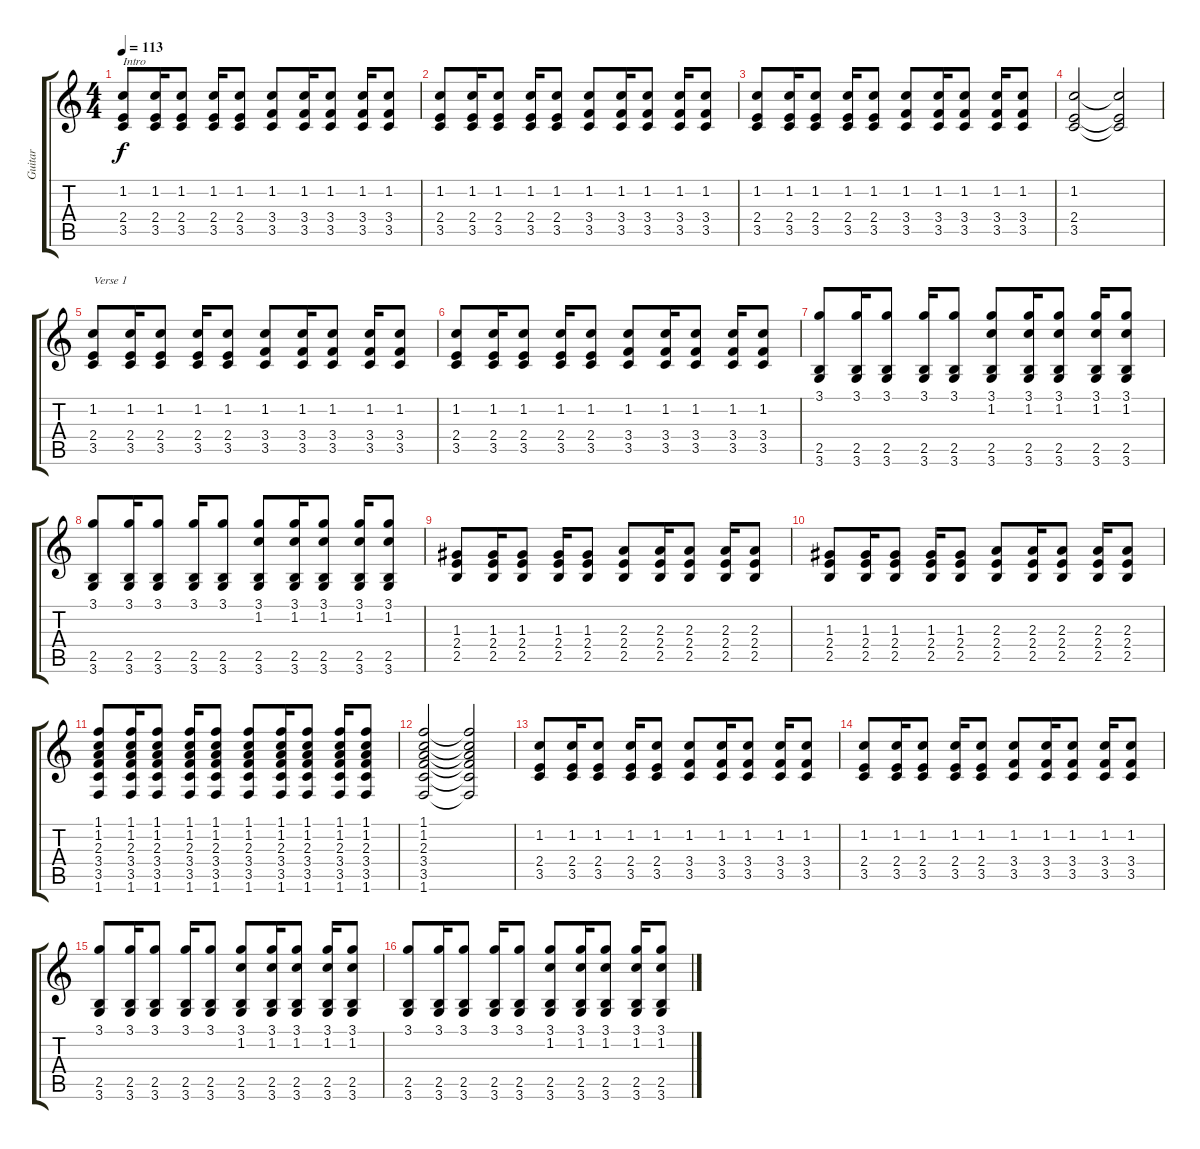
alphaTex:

\track ("Guitar" "Guitar") {instrument acousticguitarsteel}
\staff {score tabs}
\tuning (E4 B3 G3 D3 A2 E2) {hide}
\ts (4 4)
\tempo 113
\clef g2
\ks c
(1.2 2.4 3.5).8{txt "Intro" dy f instrument acousticguitarsteel} (1.2 2.4 3.5).16 (1.2 2.4 3.5).8 (1.2 2.4 3.5).16 (1.2 2.4 3.5).8 (1.2 3.4 3.5).8 (1.2 3.4 3.5).16 (1.2 3.4 3.5).8 (1.2 3.4 3.5).16 (1.2 3.4 3.5).8 |
(1.2 2.4 3.5).8 (1.2 2.4 3.5).16 (1.2 2.4 3.5).8 (1.2 2.4 3.5).16 (1.2 2.4 3.5).8 (1.2 3.4 3.5).8 (1.2 3.4 3.5).16 (1.2 3.4 3.5).8 (1.2 3.4 3.5).16 (1.2 3.4 3.5).8 |
(1.2 2.4 3.5).8 (1.2 2.4 3.5).16 (1.2 2.4 3.5).8 (1.2 2.4 3.5).16 (1.2 2.4 3.5).8 (1.2 3.4 3.5).8 (1.2 3.4 3.5).16 (1.2 3.4 3.5).8 (1.2 3.4 3.5).16 (1.2 3.4 3.5).8 |
(1.2 2.4 3.5).2 (1.2{t} 2.4{t} 3.5{t}).2 |
(1.2 2.4 3.5).8{txt "Verse 1"} (1.2 2.4 3.5).16 (1.2 2.4 3.5).8 (1.2 2.4 3.5).16 (1.2 2.4 3.5).8 (1.2 3.4 3.5).8 (1.2 3.4 3.5).16 (1.2 3.4 3.5).8 (1.2 3.4 3.5).16 (1.2 3.4 3.5).8 |
(1.2 2.4 3.5).8 (1.2 2.4 3.5).16 (1.2 2.4 3.5).8 (1.2 2.4 3.5).16 (1.2 2.4 3.5).8 (1.2 3.4 3.5).8 (1.2 3.4 3.5).16 (1.2 3.4 3.5).8 (1.2 3.4 3.5).16 (1.2 3.4 3.5).8 |
(3.1 2.5 3.6).8 (3.1 2.5 3.6).16 (3.1 2.5 3.6).8 (3.1 2.5 3.6).16 (3.1 2.5 3.6).8 (3.1 1.2 2.5 3.6).8 (3.1 1.2 2.5 3.6).16 (3.1 1.2 2.5 3.6).8 (3.1 1.2 2.5 3.6).16 (3.1 1.2 2.5 3.6).8 |
(3.1 2.5 3.6).8 (3.1 2.5 3.6).16 (3.1 2.5 3.6).8 (3.1 2.5 3.6).16 (3.1 2.5 3.6).8 (3.1 1.2 2.5 3.6).8 (3.1 1.2 2.5 3.6).16 (3.1 1.2 2.5 3.6).8 (3.1 1.2 2.5 3.6).16 (3.1 1.2 2.5 3.6).8 |
(1.3 2.4 2.5).8 (1.3 2.4 2.5).16 (1.3 2.4 2.5).8 (1.3 2.4 2.5).16 (1.3 2.4 2.5).8 (2.3 2.4 2.5).8 (2.3 2.4 2.5).16 (2.3 2.4 2.5).8 (2.3 2.4 2.5).16 (2.3 2.4 2.5).8 |
(1.3 2.4 2.5).8 (1.3 2.4 2.5).16 (1.3 2.4 2.5).8 (1.3 2.4 2.5).16 (1.3 2.4 2.5).8 (2.3 2.4 2.5).8 (2.3 2.4 2.5).16 (2.3 2.4 2.5).8 (2.3 2.4 2.5).16 (2.3 2.4 2.5).8 |
(1.1 1.2 2.3 3.4 3.5 1.6).8 (1.1 1.2 2.3 3.4 3.5 1.6).16 (1.1 1.2 2.3 3.4 3.5 1.6).8 (1.1 1.2 2.3 3.4 3.5 1.6).16 (1.1 1.2 2.3 3.4 3.5 1.6).8 (1.1 1.2 2.3 3.4 3.5 1.6).8 (1.1 1.2 2.3 3.4 3.5 1.6).16 (1.1 1.2 2.3 3.4 3.5 1.6).8 (1.1 1.2 2.3 3.4 3.5 1.6).16 (1.1 1.2 2.3 3.4 3.5 1.6).8 |
(1.1 1.2 2.3 3.4 3.5 1.6).2 (1.1{t} 1.2{t} 2.3{t} 3.4{t} 3.5{t} 1.6{t}).2 |
(1.2 2.4 3.5).8 (1.2 2.4 3.5).16 (1.2 2.4 3.5).8 (1.2 2.4 3.5).16 (1.2 2.4 3.5).8 (1.2 3.4 3.5).8 (1.2 3.4 3.5).16 (1.2 3.4 3.5).8 (1.2 3.4 3.5).16 (1.2 3.4 3.5).8 |
(1.2 2.4 3.5).8 (1.2 2.4 3.5).16 (1.2 2.4 3.5).8 (1.2 2.4 3.5).16 (1.2 2.4 3.5).8 (1.2 3.4 3.5).8 (1.2 3.4 3.5).16 (1.2 3.4 3.5).8 (1.2 3.4 3.5).16 (1.2 3.4 3.5).8 |
(3.1 2.5 3.6).8 (3.1 2.5 3.6).16 (3.1 2.5 3.6).8 (3.1 2.5 3.6).16 (3.1 2.5 3.6).8 (3.1 1.2 2.5 3.6).8 (3.1 1.2 2.5 3.6).16 (3.1 1.2 2.5 3.6).8 (3.1 1.2 2.5 3.6).16 (3.1 1.2 2.5 3.6).8 |
(3.1 2.5 3.6).8 (3.1 2.5 3.6).16 (3.1 2.5 3.6).8 (3.1 2.5 3.6).16 (3.1 2.5 3.6).8 (3.1 1.2 2.5 3.6).8 (3.1 1.2 2.5 3.6).16 (3.1 1.2 2.5 3.6).8 (3.1 1.2 2.5 3.6).16 (3.1 1.2 2.5 3.6).8
